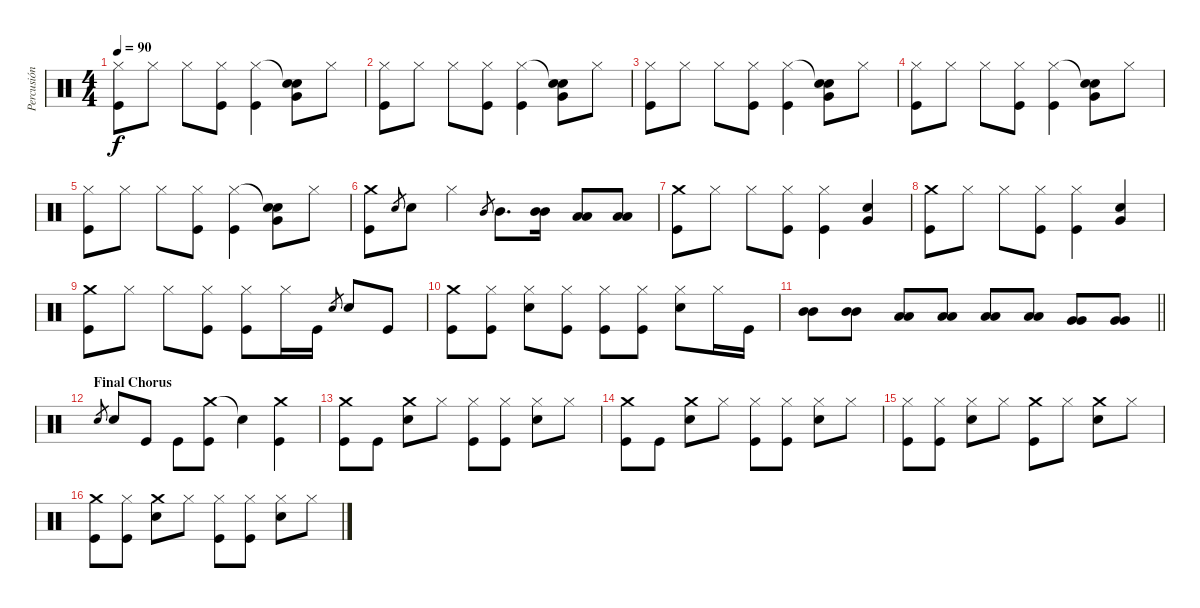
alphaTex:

\track ("Percusión" "Percusión") {instrument percussion}
\staff {score}
\articulation defaults
\ts (4 4)
\tempo 90
\clef neutral
\ks c
("Hi-Hat (closed)" "Kick (hit)").8{dy f} "Hi-Hat (closed)".8 "Hi-Hat (closed)".8 ("Hi-Hat (closed)" "Kick (hit)").8 ("Hi-Hat (closed)" "Kick (hit)").4 ("Snare (hit)"{t} "Snare (hit) 2" "Very Low Tom (hit)").8 "Hi-Hat (closed)".8 |
("Hi-Hat (closed)" "Kick (hit)").8 "Hi-Hat (closed)".8 "Hi-Hat (closed)".8 ("Hi-Hat (closed)" "Kick (hit)").8 ("Hi-Hat (closed)" "Kick (hit)").4 ("Snare (hit)"{t} "Snare (hit) 2" "Very Low Tom (hit)").8 "Hi-Hat (closed)".8 |
("Hi-Hat (closed)" "Kick (hit)").8 "Hi-Hat (closed)".8 "Hi-Hat (closed)".8 ("Hi-Hat (closed)" "Kick (hit)").8 ("Hi-Hat (closed)" "Kick (hit)").4 ("Snare (hit)"{t} "Snare (hit) 2" "Very Low Tom (hit)").8 "Hi-Hat (closed)".8 |
("Hi-Hat (closed)" "Kick (hit)").8 "Hi-Hat (closed)".8 "Hi-Hat (closed)".8 ("Hi-Hat (closed)" "Kick (hit)").8 ("Hi-Hat (closed)" "Kick (hit)").4 ("Snare (hit)"{t} "Snare (hit) 2" "Very Low Tom (hit)").8 "Hi-Hat (closed)".8 |
("Hi-Hat (closed)" "Kick (hit)").8 "Hi-Hat (closed)".8 "Hi-Hat (closed)".8 ("Hi-Hat (closed)" "Kick (hit)").8 ("Hi-Hat (closed)" "Kick (hit)").4 ("Snare (hit)"{t} "Snare (hit) 2" "Very Low Tom (hit)").8 "Hi-Hat (closed)".8 |
("Crash medium (hit)" "Kick (hit)").8 "Snare (hit) 2".8{gr} "Snare (hit) 2".8 "Hi-Hat (closed)".4 "Mid Tom (hit)".8{gr} "Mid Tom (hit)".8{d} ("Mid Tom (hit)" "Mid Tom (hit)").16 ("Low Tom (hit)" "Low Tom (hit)").8 ("Low Tom (hit)" "Low Tom (hit)").8 |
("Crash medium (hit)" "Kick (hit)").8 "Hi-Hat (closed)".8 "Hi-Hat (closed)".8 ("Hi-Hat (closed)" "Kick (hit)").8 ("Hi-Hat (closed)" "Kick (hit)").4 ("Snare (hit) 2" "Very Low Tom (hit)").4 |
("Crash medium (hit)" "Kick (hit)").8 "Hi-Hat (closed)".8 "Hi-Hat (closed)".8 ("Hi-Hat (closed)" "Kick (hit)").8 ("Hi-Hat (closed)" "Kick (hit)").4 ("Snare (hit) 2" "Very Low Tom (hit)").4 |
("Crash medium (hit)" "Kick (hit)").8 "Hi-Hat (closed)".8 "Hi-Hat (closed)".8 ("Hi-Hat (closed)" "Kick (hit)").8 ("Hi-Hat (closed)" "Kick (hit)").8 "Hi-Hat (closed)".16 "Kick (hit)".16 "Snare (hit) 2".8{gr} "Snare (hit) 2".8 "Kick (hit)".8 |
("Crash medium (hit)" "Kick (hit)").8 ("Hi-Hat (closed)" "Kick (hit)").8 ("Hi-Hat (closed)" "Snare (hit) 2").8 ("Hi-Hat (closed)" "Kick (hit)").8 ("Hi-Hat (closed)" "Kick (hit)").8 ("Hi-Hat (closed)" "Kick (hit)").8 ("Hi-Hat (closed)" "Snare (hit) 2").8 "Hi-Hat (closed)".16 "Kick (hit)".16 |
\barLineRight lightlight
("Mid Tom (hit)" "Mid Tom (hit)").8 ("Mid Tom (hit)" "Mid Tom (hit)").8 ("Low Tom (hit)" "Low Tom (hit)").8 ("Low Tom (hit)" "Low Tom (hit)").8 ("Low Tom (hit)" "Low Tom (hit)").8 ("Low Tom (hit)" "Low Tom (hit)").8 ("Very Low Tom (hit)" "Very Low Tom (hit)").8 ("Very Low Tom (hit)" "Very Low Tom (hit)").8 |
\section ("" "Final Chorus")
"Snare (hit) 2".8{gr} "Snare (hit) 2".8 "Kick (hit)".8 "Kick (hit)".8 ("Crash medium (hit)" "Kick (hit)").8 "Snare (hit)"{t}.4 ("Crash medium (hit)" "Kick (hit)").4 |
("Crash medium (hit)" "Kick (hit)").8 "Kick (hit)".8 ("Crash medium (hit)" "Snare (hit) 2").8 "Hi-Hat (closed)".8 ("Hi-Hat (closed)" "Kick (hit)").8 ("Hi-Hat (closed)" "Kick (hit)").8 ("Hi-Hat (closed)" "Snare (hit) 2").8 "Hi-Hat (closed)".8 |
("Crash medium (hit)" "Kick (hit)").8 "Kick (hit)".8 ("Crash medium (hit)" "Snare (hit) 2").8 "Hi-Hat (closed)".8 ("Hi-Hat (closed)" "Kick (hit)").8 ("Hi-Hat (closed)" "Kick (hit)").8 ("Hi-Hat (closed)" "Snare (hit) 2").8 "Hi-Hat (closed)".8 |
("Hi-Hat (closed)" "Kick (hit)").8 ("Hi-Hat (closed)" "Kick (hit)").8 ("Hi-Hat (closed)" "Snare (hit) 2").8 "Hi-Hat (closed)".8 ("Crash medium (hit)" "Kick (hit)").8 "Hi-Hat (closed)".8 ("Crash medium (hit)" "Snare (hit) 2").8 "Hi-Hat (closed)".8 |
("Crash medium (hit)" "Kick (hit)").8 ("Hi-Hat (closed)" "Kick (hit)").8 ("Crash medium (hit)" "Snare (hit) 2").8 "Hi-Hat (closed)".8 ("Hi-Hat (closed)" "Kick (hit)").8 ("Hi-Hat (closed)" "Kick (hit)").8 ("Hi-Hat (closed)" "Snare (hit) 2").8 "Hi-Hat (closed)".8
